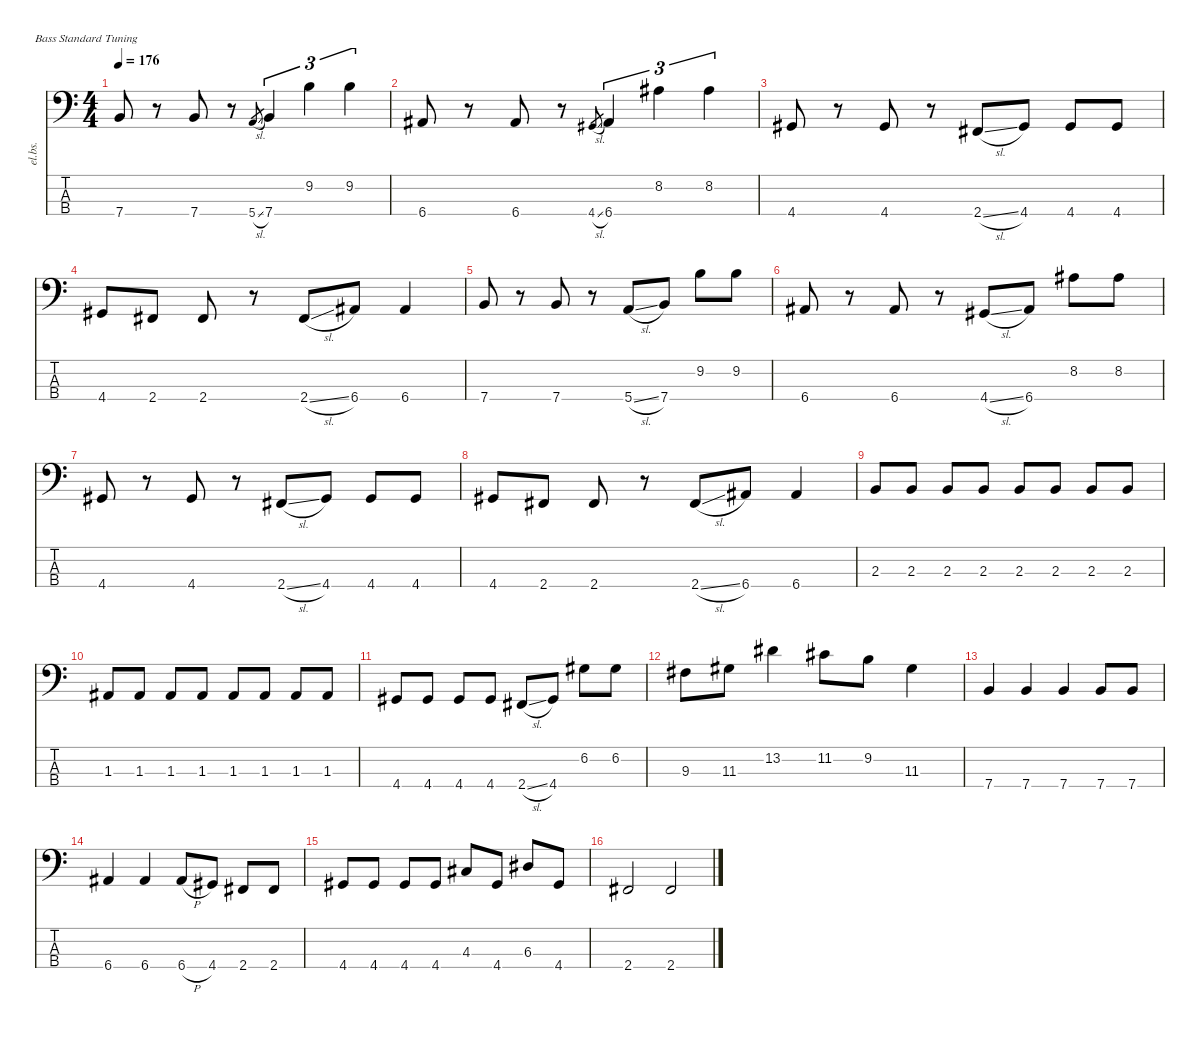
\defaultSystemsLayout 4
\hideDynamics
\bracketExtendMode nobrackets
\track ("Electric Bass" "el.bs.") {instrument electricbassfinger}
\staff {score tabs}
\tuning (G2 D2 A1 E1)
\ts (4 4)
\tempo 176
\clef f4
\ks c
7.4.8{dy mf} r.8 7.4.8 r.8 5.4{sl}.8{gr} 7.4.4{tu (3 2)} 9.2.4{tu (3 2)} 9.2.4{tu (3 2)} |
6.4{acc #}.8 r.8 6.4{acc #}.8 r.8 4.4{sl acc #}.8{gr} 6.4{acc #}.4{tu (3 2)} 8.2{acc #}.4{tu (3 2)} 8.2{acc #}.4{tu (3 2)} |
4.4{acc #}.8{beam Up} r.8{beam Down} 4.4{acc #}.8{beam Up} r.8{beam Down} 2.4{sl acc #}.8{beam Up} 4.4{acc #}.8{beam Up} 4.4{acc #}.8{beam Up} 4.4{acc #}.8{beam Up} |
4.4{acc #}.8{beam Up} 2.4{acc #}.8{beam Up} 2.4{acc #}.8{beam Up} r.8{beam Down} 2.4{sl acc #}.8{beam Up} 6.4{acc #}.8{beam Up} 6.4{acc #}.4{beam Up} |
7.4.8{beam Up} r.8{beam Down} 7.4.8{beam Up} r.8{beam Down} 5.4{sl}.8{beam Up} 7.4.8{beam Up} 9.2.8{beam Down} 9.2.8{beam Down} |
6.4{acc #}.8{beam Up} r.8{beam Down} 6.4{acc #}.8{beam Up} r.8{beam Down} 4.4{sl acc #}.8{beam Up} 6.4{acc #}.8{beam Up} 8.2{acc #}.8{beam Down} 8.2{acc #}.8{beam Down} |
4.4{acc #}.8{beam Up} r.8{beam Down} 4.4{acc #}.8{beam Up} r.8{beam Down} 2.4{sl acc #}.8{beam Up} 4.4{acc #}.8{beam Up} 4.4{acc #}.8{beam Up} 4.4{acc #}.8{beam Up} |
4.4{acc #}.8{beam Up} 2.4{acc #}.8{beam Up} 2.4{acc #}.8{beam Up} r.8{beam Down} 2.4{sl acc #}.8{beam Up} 6.4{acc #}.8{beam Up} 6.4{acc #}.4{beam Up} |
2.3.8{beam Up} 2.3.8{beam Up} 2.3.8{beam Up} 2.3.8{beam Up} 2.3.8{beam Up} 2.3.8{beam Up} 2.3.8{beam Up} 2.3.8{beam Up} |
1.3{acc #}.8{beam Up} 1.3{acc #}.8{beam Up} 1.3{acc #}.8{beam Up} 1.3{acc #}.8{beam Up} 1.3{acc #}.8{beam Up} 1.3{acc #}.8{beam Up} 1.3{acc #}.8{beam Up} 1.3{acc #}.8{beam Up} |
4.4{acc #}.8{beam Up} 4.4{acc #}.8{beam Up} 4.4{acc #}.8{beam Up} 4.4{acc #}.8{beam Up} 2.4{sl acc #}.8{beam Up} 4.4{acc #}.8{beam Up} 6.2{acc #}.8{beam Down} 6.2{acc #}.8{beam Down} |
9.3{acc #}.8{beam Down} 11.3{acc #}.8{beam Down} 13.2{acc #}.4{beam Down} 11.2{acc #}.8{beam Down} 9.2.8{beam Down} 11.3{acc #}.4{beam Down} |
7.4.4{beam Up} 7.4.4{beam Up} 7.4.4{beam Up} 7.4.8{beam Up} 7.4.8{beam Up} |
6.4{acc #}.4{beam Up} 6.4{acc #}.4{beam Up} 6.4{h acc #}.8{beam Up} 4.4{acc #}.8{beam Up} 2.4{acc #}.8{beam Up} 2.4{acc #}.8{beam Up} |
4.4{acc #}.8{beam Up} 4.4{acc #}.8{beam Up} 4.4{acc #}.8{beam Up} 4.4{acc #}.8{beam Up} 4.3{acc #}.8{beam Up} 4.4{acc #}.8{beam Up} 6.3{acc #}.8{beam Up} 4.4{acc #}.8{beam Up} |
2.4{acc #}.2{beam Up} 2.4{acc #}.2{beam Up}
